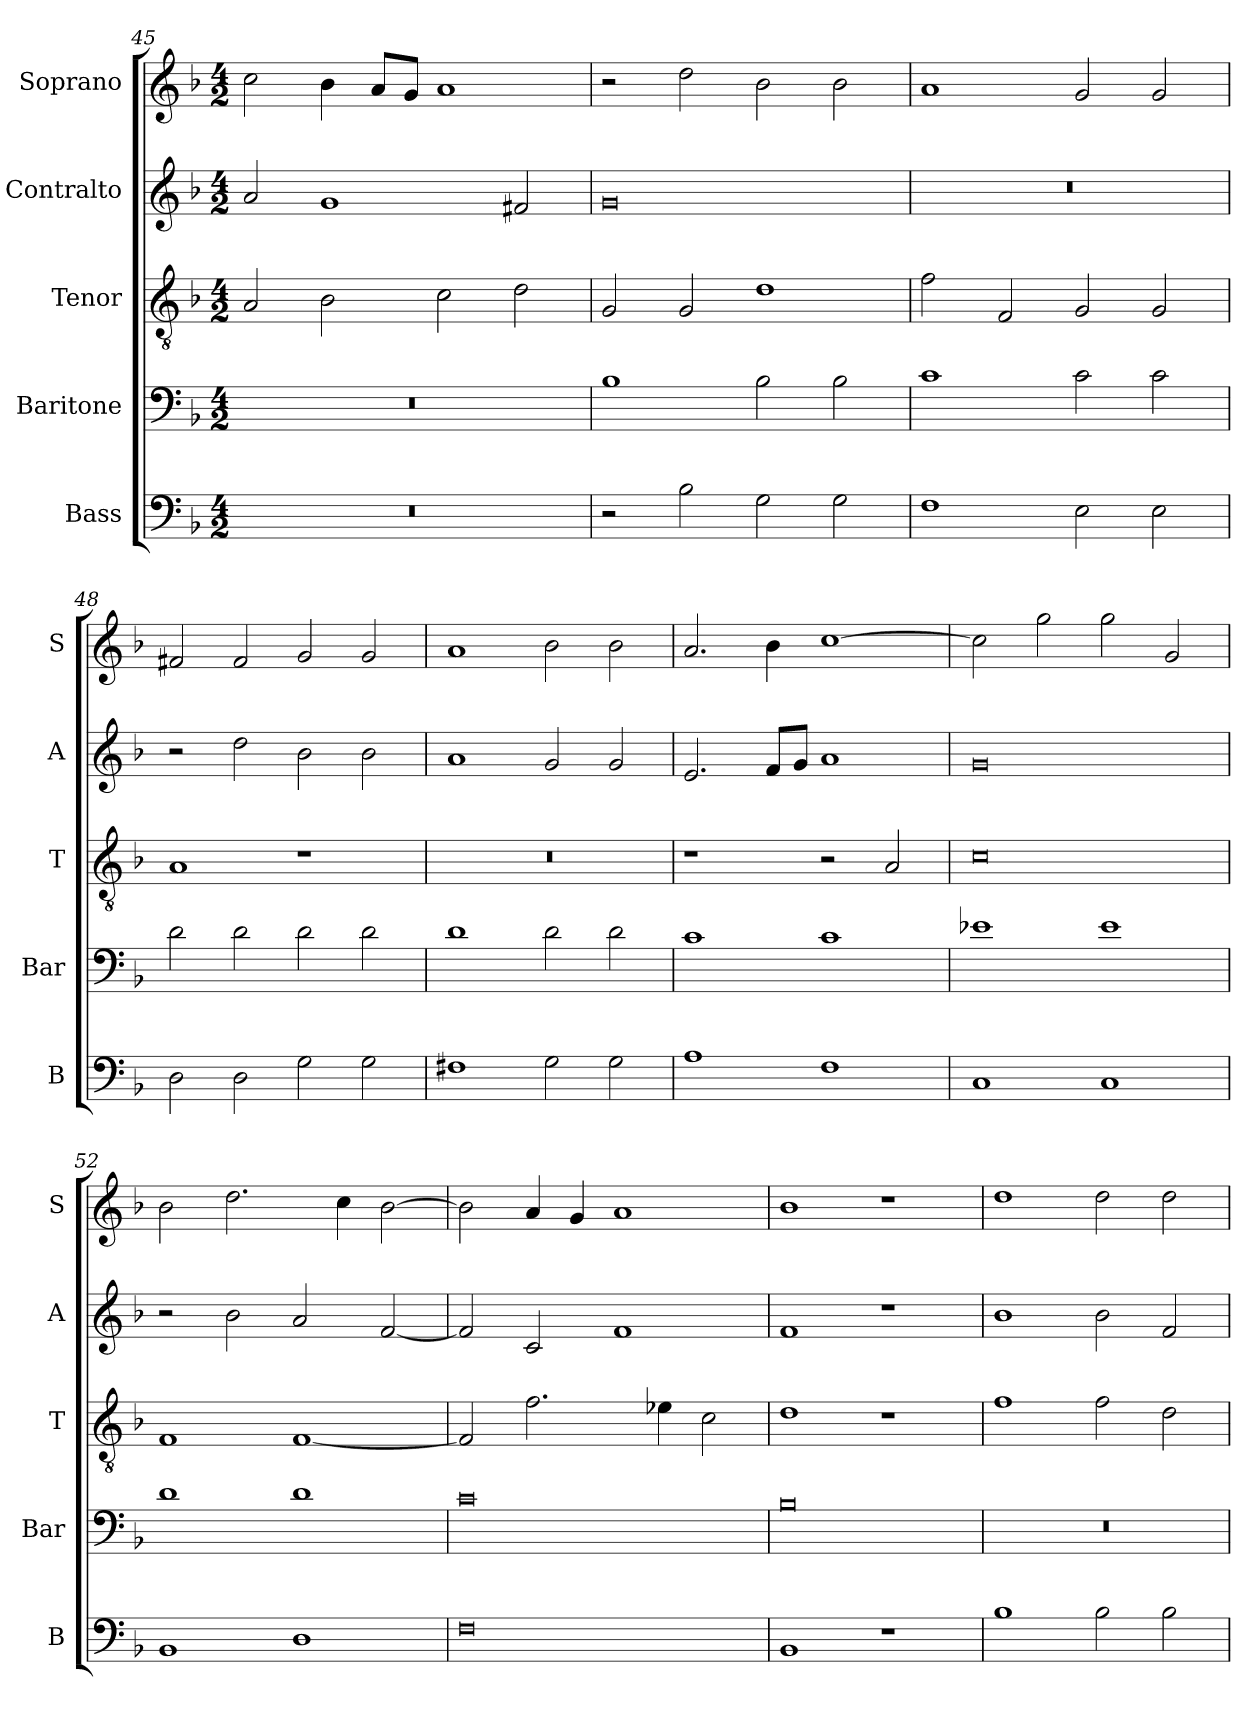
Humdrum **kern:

**kern	**kern	**kern	**kern	**kern
*part5	*part4	*part3	*part2	*part1
*staff5	*staff4	*staff3	*staff2	*staff1
*I"Bass	*I"Baritone	*I"Tenor	*I"Contralto	*I"Soprano
*I'B	*I'Bar	*I'T	*I'A	*I'S
*clefF4	*clefF4	*clefGv2	*clefG2	*clefG2
*k[b-]	*k[b-]	*k[b-]	*k[b-]	*k[b-]
*G:dor	*G:dor	*G:dor	*G:dor	*G:dor
*M4/2	*M4/2	*M4/2	*M4/2	*M4/2
=45	=45	=45	=45	=45
0r	0r	2A	2a	2cc
.	.	2B-	1g	4b-
.	.	.	.	8a/L
.	.	.	.	8g/J
.	.	2c	.	1a
.	.	2d	2f#X	.
=46	=46	=46	=46	=46
2r	1B-	2G	0g	2r
2B-	.	2G	.	2dd
2G	2B-	1d	.	2b-
2G	2B-	.	.	2b-
=47	=47	=47	=47	=47
1F	1c	2f	0r	1a
.	.	2F	.	.
2E	2c	2G	.	2g
2E	2c	2G	.	2g
=48	=48	=48	=48	=48
2D	2d	1A	2r	2f#X
2D	2d	.	2dd	2f#
2G	2d	1r	2b-	2g
2G	2d	.	2b-	2g
=49	=49	=49	=49	=49
1F#X	1d	0r	1a	1a
2G	2d	.	2g	2b-
2G	2d	.	2g	2b-
=50	=50	=50	=50	=50
1A	1c	1r	2.e	2.a
.	.	.	8f/L	4b-
.	.	.	8g/J	.
1F	1c	2r	1a	[1cc
.	.	2A	.	.
=51	=51	=51	=51	=51
1C	1e-X	0c	0g	2cc]
.	.	.	.	2gg
1C	1e-	.	.	2gg
.	.	.	.	2g
=52	=52	=52	=52	=52
1BB-	1d	1F	2r	2b-
.	.	.	2b-	2.dd
1D	1d	[1F	2a	.
.	.	.	.	4cc
.	.	.	[2f	[2b-
=53	=53	=53	=53	=53
0F	0c	2F]	2f]	2b-]
.	.	2.f	2c	4a
.	.	.	.	4g
.	.	.	1f	1a
.	.	4e-X	.	.
.	.	2c	.	.
=54	=54	=54	=54	=54
1BB-	0B-	1d	1f	1b-
1r	.	1r	1r	1r
=55	=55	=55	=55	=55
1B-	0r	1f	1b-	1dd
2B-	.	2f	2b-	2dd
2B-	.	2d	2f	2dd
=	=	=	=	=
*-	*-	*-	*-	*-
